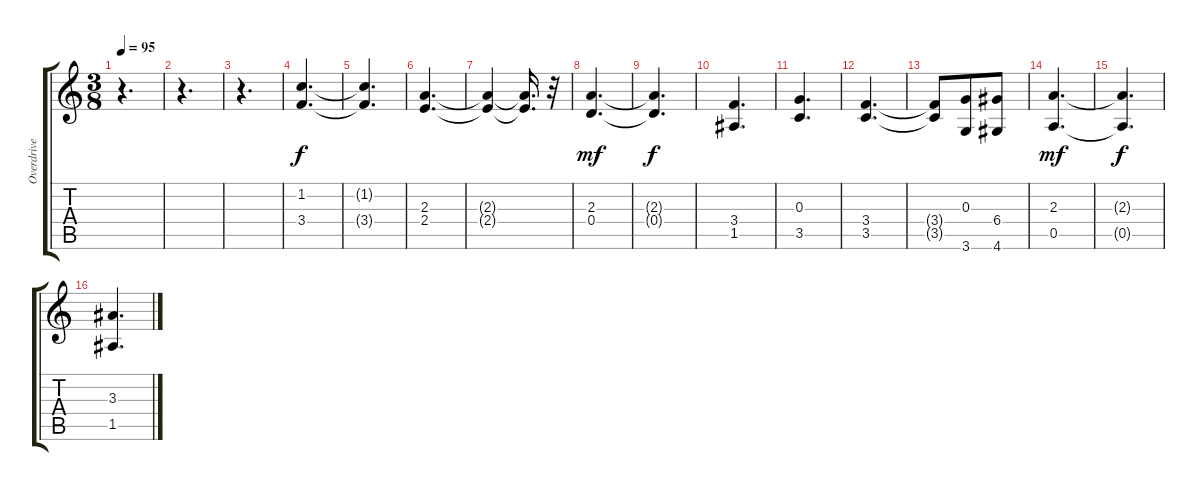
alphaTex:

\track ("Overdrive Gt" "Overdrive ") {instrument overdrivenguitar}
\staff {score tabs}
\tuning (E4 B3 G3 D3 A2 E2) {hide}
\ts (3 8)
\tempo 95
\clef g2
\ks c
r.4{d dy f} |
r.4{d} |
r.4{d} |
(1.2 3.4).4{d} |
(1.2{t} 3.4{t}).4{d} |
(2.3 2.4).4{d} |
(2.3{t} 2.4{t}).4 (2.3{t} 2.4{t}).16{d} r.32 |
(2.3 0.4).4{d dy mf} |
(2.3{t} 0.4{t}).4{d dy f} |
(3.4 1.5).4{d} |
(0.3 3.5).4{d} |
(3.4 3.5).4{d} |
(3.4{t} 3.5{t}).8 (0.3 3.6).8 (6.4 4.6).8 |
(2.3 0.5).4{d dy mf} |
(2.3{t} 0.5{t}).4{d dy f} |
(3.3 1.5).4{d}
